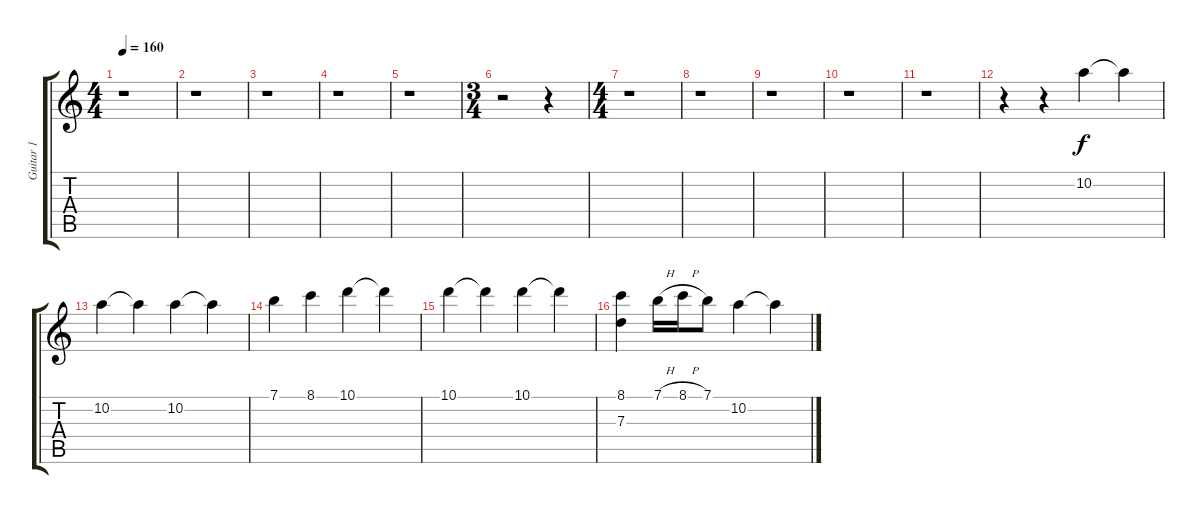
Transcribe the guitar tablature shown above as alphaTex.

\track ("Guitar 1" "Guitar 1") {instrument acousticguitarnylon}
\staff {score tabs}
\tuning (E4 B3 G3 D3 A2 D2) {hide}
\ts (4 4)
\tempo 160
\clef g2
\ks c
r.1{dy ppp} |
r.1 |
r.1 |
r.1 |
r.1 |
\ts (3 4)
r.2 r.4 |
\ts (4 4)
r.1 |
r.1 |
r.1 |
r.1 |
r.1 |
r.4 r.4 10.2.4{dy f} 10.2{t}.4 |
10.2.4 10.2{t}.4 10.2.4 10.2{t}.4 |
7.1.4 8.1.4 10.1.4 10.1{t}.4 |
10.1.4 10.1{t}.4 10.1.4 10.1{t}.4 |
(8.1 7.3).4 7.1{h}.16 8.1{h}.16 7.1.8 10.2.4 10.2{t}.4
